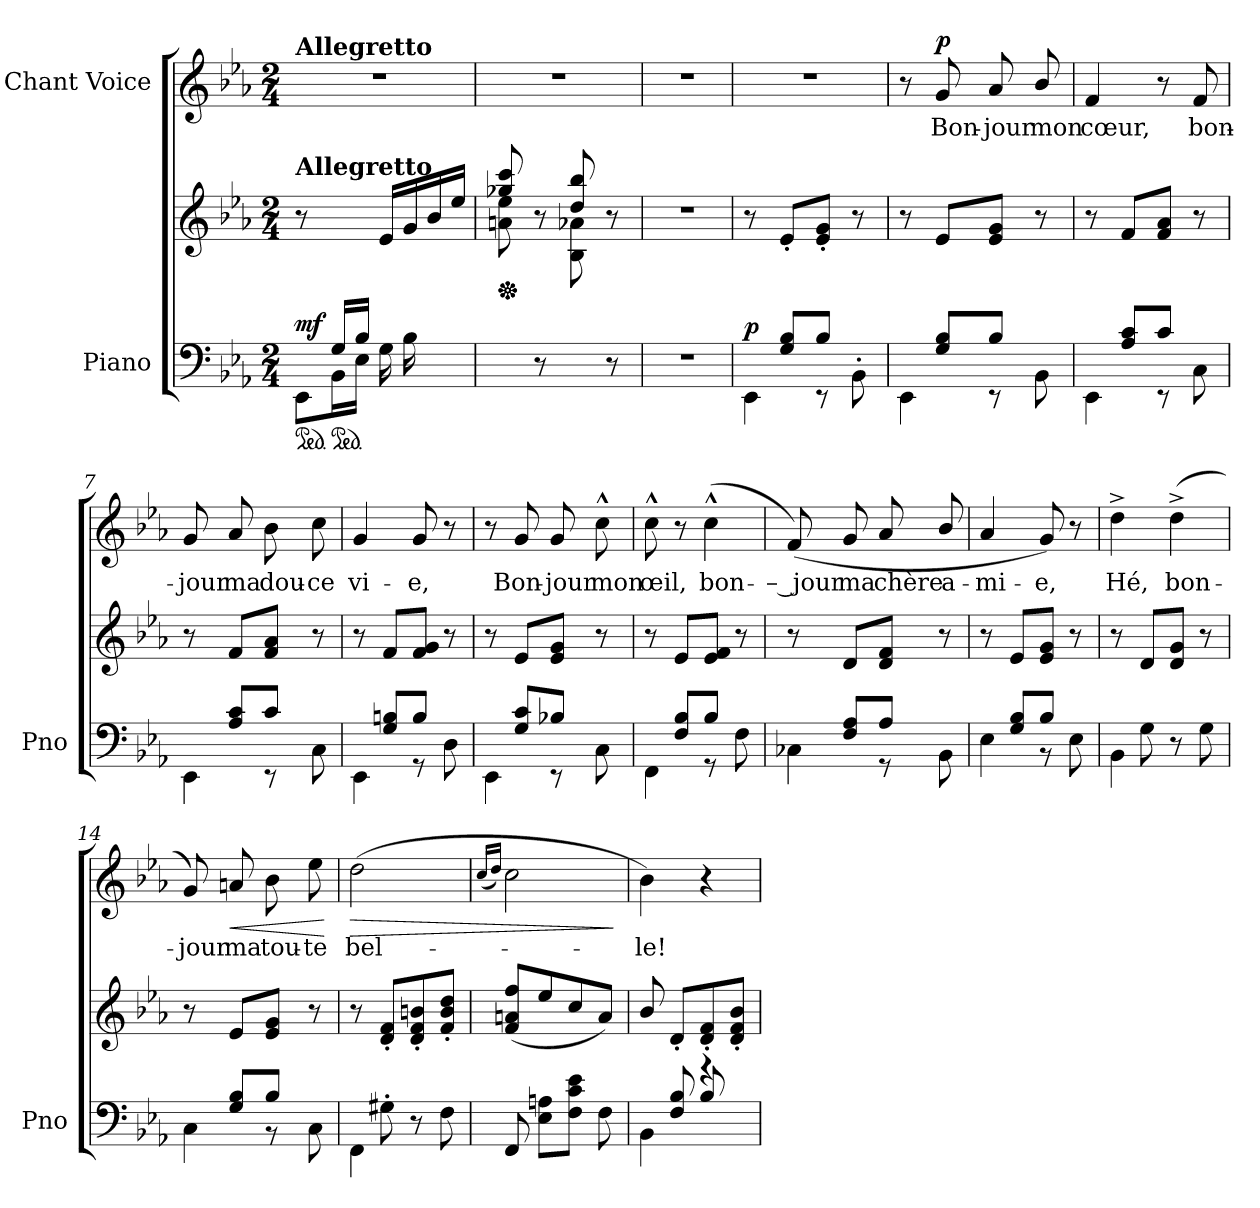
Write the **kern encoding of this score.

**kern	**kern	**dynam	**kern	**text	**dynam
*part2	*part2	*part2	*part1	*part1	*part1
*staff3	*staff2	*staff2/3	*staff1	*staff1	*staff1
*I"Piano	*	*	*I"Chant Voice	*	*
*I'Pno	*	*	*	*	*
*clefF4	*clefG2	*	*clefG2	*	*
*k[b-e-a-]	*k[b-e-a-]	*	*k[b-e-a-]	*	*
*M2/4	*M2/4	*	*M2/4	*	*
=1	=1	=1	=1	=1	=1
*^	*	*	*	*	*
*ped	*	*	*	*	*	*
*	*	*^	*	*	*	*
!	!	!	!	!	!LO:TX:a:B:t=Allegretto	!	!
!	!	!LO:TX:a:B:t=Allegretto	!	!	!	!	!
!	!	!	!	!LO:DY:a=2	!	!	!
8ryy	(<8EE-\L	8r	4.ryy	mf	2r	.	.
*ped	*	*	*	*	*	*	*
(>16G/LL	16BB-\L	8ryy	.	.	.	.	.
16B-/JJ	16E-\JJ	.	.	.	.	.	.
8ryy	16G\LL	16e-/LL	.	.	.	.	.
.	16B-\	16g/	.	.	.	.	.
8ryy	8ryy	16b-/	16e-\	.	.	.	.
.	.	16ee-/JJ	16g\JJ	.	.	.	.
*v	*v	*	*	*	*	*	*
=2	=2	=2	=2	=2	=2	=2
*	*Xped	*	*	*	*	*
*	*Xped	*	*	*	*	*
8ryy	8gg-X/ 8ccc/)	8an\ 8ee-\)	.	2r	.	.
8r	8r	8ryy	.	.	.	.
8ryy	8dd/ 8bb-/	8B-\ 8a-X\	.	.	.	.
8r	8r	8ryy	.	.	.	.
*	*v	*v	*	*	*	*
=3	=3	=3	=3	=3	=3
2r	2r	.	2r	.	.
=4	=4	=4	=4	=4	=4
*^	*	*	*	*	*
!	!	!	!LO:DY:a=2	!	!	!
8ryy	4EE-\	8r	p	2r	.	.
8G/ 8B-/L	.	8e-'>/L	.	.	.	.
8B-/J	8r	8e-/'> 8g/'>J	.	.	.	.
8ryy	8BB-'<\	8r	.	.	.	.
!!LO:LB:g=z
=5	=5	=5	=5	=5	=5	=5
8ryy	4EE-\	8r	.	8r	.	.
!	!	!	!	!	!LO:LY:b	!LO:DY:a
8G/ 8B-/L	.	8e-/L	.	8g/	Bon-	p
!	!	!	!	!	!LO:LY:b	!
8B-/J	8r	8e-/ 8g/J	.	8a-/	-jour	.
!	!	!	!	!	!LO:LY:b	!
8ryy	8BB-\	8r	.	8b-/	mon	.
=6	=6	=6	=6	=6	=6	=6
!	!	!	!	!	!LO:LY:b	!
8ryy	4EE-\	8r	.	4f/	cœur,	.
8A-/ 8c/L	.	8f/L	.	.	.	.
8c/J	8r	8f/ 8a-/J	.	8r	.	.
!	!	!	!	!	!LO:LY:b	!
8ryy	8C\	8r	.	8f/	bon-	.
=7	=7	=7	=7	=7	=7	=7
!	!	!	!	!	!LO:LY:b	!
8ryy	4EE-\	8r	.	8g/	-jour	.
!	!	!	!	!	!LO:LY:b	!
8A-/ 8c/L	.	8f/L	.	8a-/	ma	.
!	!	!	!	!	!LO:LY:b	!
8c/J	8r	8f/ 8a-/J	.	8b-\	dou-	.
!	!	!	!	!	!LO:LY:b	!
8ryy	8C\	8r	.	8cc\	-ce	.
!!LO:LB:g=z
=8	=8	=8	=8	=8	=8	=8
!	!	!	!	!	!LO:LY:b	!
8ryy	4EE-\	8r	.	4g/	vi-	.
8G/ 8Bn/L	.	8f/L	.	.	.	.
!	!	!	!	!	!LO:LY:b	!
8B/J	8r	8f/ 8g/J	.	8g/	-e,	.
8ryy	8D\	8r	.	8r	.	.
=9	=9	=9	=9	=9	=9	=9
8ryy	4EE-\	8r	.	8r	.	.
!	!	!	!	!	!LO:LY:b	!
8G/ 8c/L	.	8e-/L	.	8g/	Bon-	.
!	!	!	!	!	!LO:LY:b	!
8B-X/J	8r	8e-/ 8g/J	.	8g/	-jour	.
!	!	!	!	!	!LO:LY:b	!
8ryy	8C\	8r	.	8cc^^\	mon	.
=10	=10	=10	=10	=10	=10	=10
!	!	!	!	!	!LO:LY:b	!
8ryy	4FF\	8r	.	8cc^^\	œil,	.
8F/ 8B-/L	.	8e-/L	.	8r	.	.
!	!	!	!	!	!LO:LY:b	!
8B-/J	8r	8e-/ 8f/J	.	(4cc^^\	bon-	.
8ryy	8F\	8r	.	.	.	.
!!LO:PB:g=z
=11	=11	=11	=11	=11	=11	=11
!	!	!	!	!	!LO:LY:b	!
8ryy	4C-X\	8r	.	(8f/)	– jour	.
!	!	!	!	!	!LO:LY:b	!
8F/ 8A-/L	.	8d/L	.	8g/	ma	.
!	!	!	!	!	!LO:LY:b	!
8A-/J	8r	8d/ 8f/J	.	8a-/	chère	.
!	!	!	!	!	!LO:LY:b	!
8ryy	8BB-\	8r	.	8b-/	a-	.
=12	=12	=12	=12	=12	=12	=12
!	!	!	!	!	!LO:LY:b	!
8ryy	4E-\	8r	.	4a-/	-mi-	.
8G/ 8B-/L	.	8e-/L	.	.	.	.
!	!	!	!	!	!LO:LY:b	!
8B-/J	8r	8e-/ 8g/J	.	8g/)	-e,	.
8ryy	8E-\	8r	.	8r	.	.
=13	=13	=13	=13	=13	=13	=13
!	!	!	!	!	!LO:LY:b	!
8ryy	4BB-\	8r	.	4dd^\	Hé,	.
8G\	.	8d/L	.	.	.	.
!	!	!	!	!	!LO:LY:b	!
4ryy	8r	8d/ 8g/J	.	(4dd^\	bon-	.
.	8G\	8r	.	.	.	.
=14	=14	=14	=14	=14	=14	=14
!	!	!	!	!	!LO:LY:b	!
8ryy	4C\	8r	.	8g/)	-jour	.
!	!	!	!	!	!LO:LY:b	!LO:HP:b
8G/ 8B-/L	.	8e-/L	.	8an/	ma	<
!	!	!	!	!	!LO:LY:b	!
8B-/J	8r	8e-/ 8g/J	.	8b-\	tou-	.
!	!	!	!	!	!LO:LY:b	!
8ryy	8C\	8r	.	8ee-\	-te	.
*v	*v	*	*	*	*	*
.	.	.	.	.	[
!!LO:LB:g=z
=15	=15	=15	=15	=15	=15
*^	*	*	*	*	*
!	!	!	!	!	!LO:LY:b	!LO:HP:b
8ryy	4FF\	8r	.	(2dd\	bel-	>
8G#X'\	.	8d/' 8f/'L	.	.	.	.
4ryy	8r	8d/'> 8f/'> 8bn/'>	.	.	.	.
.	8F\	8f/'> 8b/'> 8dd/'>J	.	.	.	.
*v	*v	*	*	*	*	*
=16	=16	=16	=16	=16	=16
.	.	.	(16qcc/LL	.	.
.	.	.	16qdd/JJ)	.	.
8FF/	(8f/ 8an/ 8ff/L	.	2cc\	.	.
8E-\ 8An\L	8ee-/	.	.	.	.
8F\ 8c\ 8e-\J	8cc/	.	.	.	.
8F\	8a/J)	.	.	.	.
.	.	.	.	.	]
=17	=17	=17	=17	=17	=17
*^	*	*	*	*	*
!	!	!	!	!	!LO:LY:b	!
4BB-\	8ryy	8b-/	.	4b-\)	-le!	.
.	8F/ 8B-/	8d'>/L	.	.	.	.
4r	8B-/	8d/'> 8f/'>	.	4r	.	.
.	8ryy	8d/'> 8f/'> 8b-/'>J	.	.	.	.
*v	*v	*	*	*	*	*
=	=	=	=	=	=
*-	*-	*-	*-	*-	*-
